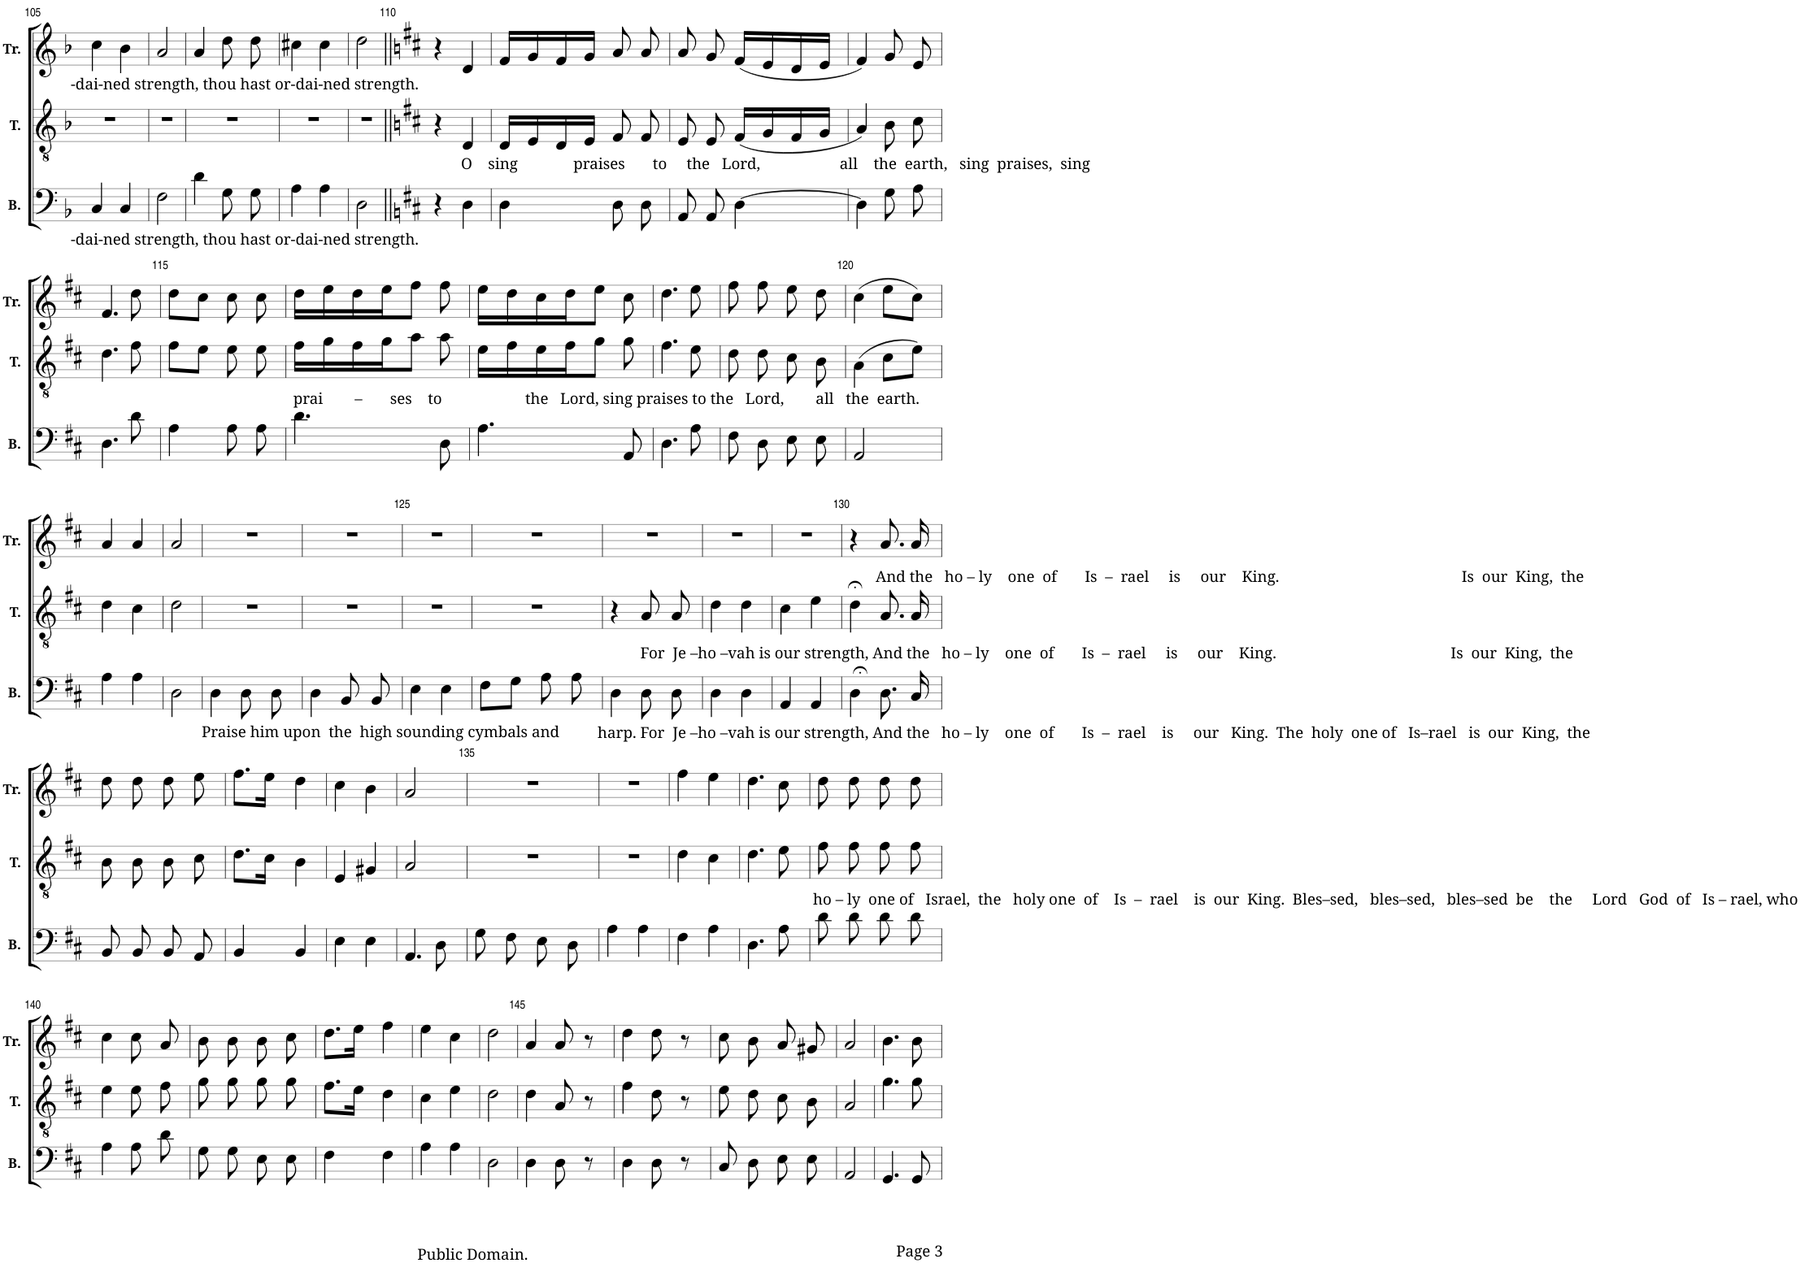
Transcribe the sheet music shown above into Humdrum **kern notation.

**kern	**kern	**kern
*part3	*part2	*part1
*staff3	*staff2	*staff1
*I"B.	*I"T.	*I"Tr.
*I'B.	*I'T.	*I'Tr.
!!LO:PB:g=z
*clefF4	*clefGv2	*clefG2
*k[b-]	*k[b-]	*k[b-]
*M2/4	*M2/4	*M2/4
=105	=105	=105
!	!	!LO:TX:b:t=-dai-ned strength, thou hast or-dai-ned strength.
!LO:TX:b:t=-dai-ned strength, thou hast or-dai-ned strength.	!	!
4C/	2r	4cc\
4C/	.	4b-\
=106	=106	=106
2F\	2r	2a/
=107	=107	=107
4d\	2r	4a/
8G\	.	8dd\
8G\	.	8dd\
=108	=108	=108
4A\	2r	4cc#X\
4A\	.	4cc#\
=109	=109	=109
2D\	2r	2dd\
=110||	=110||	=110||
*k[f#c#]	*k[f#c#]	*k[f#c#]
4r	4r	4r
!	!LO:TX:b:t=O    sing              praises       to     the   Lord,                    all    the  earth,   sing  praises,  sing	!
4D\	4D/	4d/
=111	=111	=111
4D\	16D/LL	16f#/LL
.	16E/	16g/
.	16D/	16f#/
.	16E/JJ	16g/JJ
8D\	8F#/	8a/
8D\	8F#/	8a/
=112	=112	=112
8AA/	8E/	8a/
8AA/	8E/	8g/
[4D\	(16F#/LL	(16f#/LL
.	16G/	16e/
.	16F#/	16d/
.	16G/JJ	16e/JJ
=113	=113	=113
4D\]	4A/)	4f#/)
8G\	8B\	8g/
8A\	8c#\	8e/
!!LO:LB:g=z
=114	=114	=114
4.D\	4.d\	4.f#/
8d\	8f#\	8dd\
=115	=115	=115
4A\	8f#\L	8dd\L
.	8e\J	8cc#\J
8A\	8e\	8cc#\
8A\	8e\	8cc#\
=116	=116	=116
!	!LO:TX:b:t=prai        –       ses    to                     the   Lord, sing praises to the   Lord,        all   the  earth.	!
4.d\	16f#\LL	16dd\LL
.	16g\	16ee\
.	16f#\	16dd\
.	16g\J	16ee\J
.	8a\J	8ff#\J
8D\	8a\	8ff#\
=117	=117	=117
4.A\	16e\LL	16ee\LL
.	16f#\	16dd\
.	16e\	16cc#\
.	16f#\J	16dd\J
.	8g\J	8ee\J
8AA/	8g\	8cc#\
=118	=118	=118
4.D\	4.f#\	4.dd\
8A\	8e\	8ee\
=119	=119	=119
8F#\	8d\	8ff#\
8D\	8d\	8ff#\
8E\	8c#\	8ee\
8E\	8B\	8dd\
=120	=120	=120
2AA/	(4A\	(4cc#\
.	8c#\L	8ee\L
.	8e\J)	8cc#\J)
!!LO:LB:g=z
=121	=121	=121
4A\	4d\	4a/
4A\	4c#\	4a/
=122	=122	=122
2D\	2d\	2a/
=123	=123	=123
!LO:TX:b:t=Praise him upon  the  high sounding cymbals and	!	!
4D\	2r	2r
8D\	.	.
8D\	.	.
=124	=124	=124
4D\	2r	2r
8BB/	.	.
8BB/	.	.
=125	=125	=125
4E\	2r	2r
4E\	.	.
=126	=126	=126
8F#\L	2r	2r
8G\J	.	.
8A\	.	.
8A\	.	.
=127	=127	=127
!LO:TX:b:t=harp. For  Je –ho –vah is our strength, And the   ho – ly    one  of       Is  –  rael    is     our   King.  The  holy  one of   Is–rael   is  our  King,  the	!	!
4D\	4r	2r
!	!LO:TX:b:t=For  Je –ho –vah is our strength, And the   ho – ly    one  of       Is  –  rael     is     our    King.                                            Is  our  King,  the	!
8D\	8A/	.
8D\	8A/	.
=128	=128	=128
4D\	4d\	2r
4D\	4d\	.
=129	=129	=129
4AA/	4c#\	2r
4AA/	4e\	.
=130	=130	=130
4D;<\	4d;<\	4r
!	!	!LO:TX:b:t=And the   ho – ly    one  of       Is  –  rael     is     our    King.                                              Is  our  King,  the
8.D\	8.A/	8.a/
16C#/	16A/	16a/
!!LO:LB:g=z
=131	=131	=131
8BB/	8B\	8dd\
8BB/	8B\	8dd\
8BB/	8B\	8dd\
8AA/	8c#\	8ee\
=132	=132	=132
4BB/	8.d\L	8.ff#\L
.	16c#\Jk	16ee\Jk
4BB/	4B\	4dd\
=133	=133	=133
4E\	4E/	4cc#\
4E\	4G#X/	4b\
=134	=134	=134
4.AA/	2A/	2a/
8D\	.	.
=135	=135	=135
8G\	2r	2r
8F#\	.	.
8E\	.	.
8D\	.	.
=136	=136	=136
4A\	2r	2r
4A\	.	.
=137	=137	=137
4F#\	4d\	4ff#\
4A\	4c#\	4ee\
=138	=138	=138
4.D\	4.d\	4.dd\
8A\	8e\	8cc#\
=139	=139	=139
!	!LO:TX:b:t=ho – ly  one of   Israel,  the   holy one  of    Is  –  rael    is  our  King.  Bles–sed,   bles–sed,   bles–sed  be    the     Lord   God  of   Is – rael, who	!
8d\	8f#\	8dd\
8d\	8f#\	8dd\
8d\	8f#\	8dd\
8d\	8f#\	8dd\
!!LO:LB:g=z
=140	=140	=140
4A\	4e\	4cc#\
8A\	8e\	8cc#\
8d\	8f#\	8a/
=141	=141	=141
8G\	8g\	8b\
8G\	8g\	8b\
8E\	8g\	8b\
8E\	8g\	8cc#\
=142	=142	=142
4F#\	8.f#\L	8.dd\L
.	16e\Jk	16ee\Jk
4F#\	4d\	4ff#\
=143	=143	=143
4A\	4c#\	4ee\
4A\	4e\	4cc#\
=144	=144	=144
2D\	2d\	2dd\
=145	=145	=145
4D\	4d\	4a/
8D\	8A/	8a/
8r	8r	8r
=146	=146	=146
4D\	4f#\	4dd\
8D\	8d\	8dd\
8r	8r	8r
=147	=147	=147
8C#/	8e\	8cc#\
8D\	8d\	8b\
8E\	8c#\	8a/
8E\	8B\	8g#X/
=148	=148	=148
2AA/	2A/	2a/
=149	=149	=149
4.GG/	4.g\	4.b\
8GG/	8g\	8b\
=	=	=
*-	*-	*-
